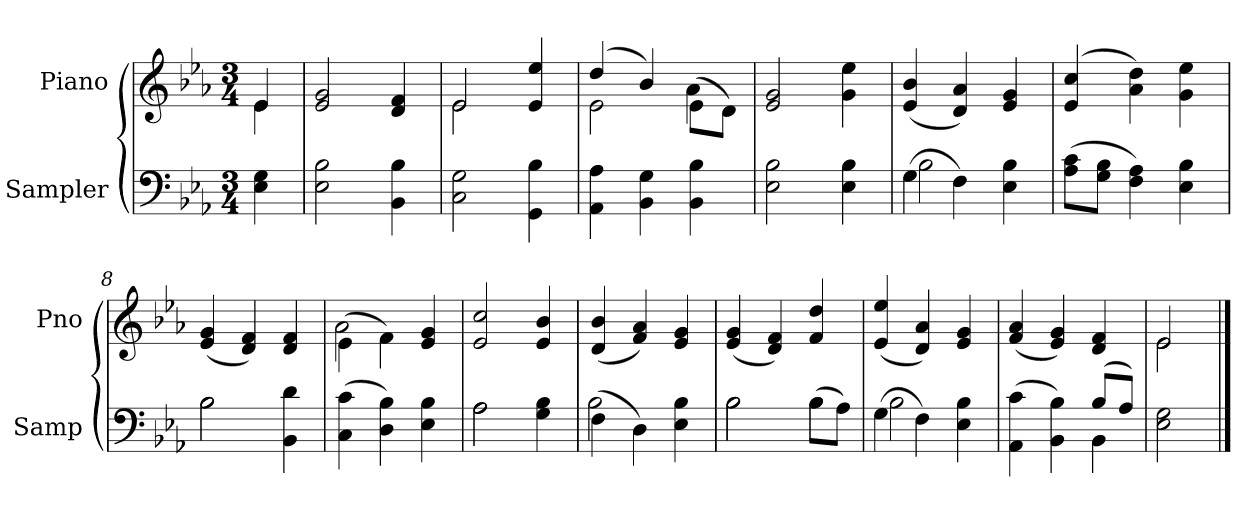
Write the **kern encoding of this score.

**kern	**kern
*part2	*part1
*staff2	*staff1
*I"Sampler	*I"Piano
*I'Samp	*I'Pno
*clefF4	*clefG2
*k[b-e-a-]	*k[b-e-a-]
*E-:	*E-:
*M3/4	*M3/4
=1	=1
*	*^
4E- 4G	4e-/	4e-
*	*v	*v
=2	=2
2E- 2B-	2e- 2g
4BB- 4B-	4d 4f
=3	=3
*	*^
2C 2G	2e-/	2e-
4GG 4B-	4e- 4ee-	4ryy
=4	=4	=4
4AA- 4A-	(4dd/	2e-
4BB- 4G	4b-/)	.
4BB- 4B-	(8e-\L	4a-
.	8d\J)	.
*	*v	*v
=5	=5
2E- 2B-	2e- 2g
4E- 4B-	4g 4ee-
=6	=6
*^	*
(4G\	2B-	(4e- 4b-
4F\)	.	4d 4a-)
4E- 4B-	4ryy	4e- 4g
*v	*v	*
=7	=7
(8A-\ 8c\L	(4e- 4cc
8G\ 8B-\J	.
4F 4A-)	4a- 4dd)
4E- 4B-	4g 4ee-
=8	=8
*^	*
2B-\	2B-	(4e- 4g
.	.	4d 4f)
4BB- 4d	4ryy	4d 4f
*v	*v	*
=9	=9
*	*^
(4C 4c	(4e-\	2a-
4D 4B-)	4f\)	.
4E- 4B-	4e- 4g	4ryy
*	*v	*v
=10	=10
*^	*
2A-\	2A-	2e- 2cc
4G 4B-	4ryy	4e- 4b-
=11	=11	=11
(4F\	2B-	(4d 4b-
4D\)	.	4f 4a-)
4E- 4B-	4ryy	4e- 4g
=12	=12	=12
2B-\	2B-	(4e- 4g
.	.	4d 4f)
(8B-\L	4B-	4f 4dd
8A-\J)	.	.
=13	=13	=13
(4G\	2B-	(4e- 4ee-
4F\)	.	4d 4a-)
4E- 4B-	4ryy	4e- 4g
=14	=14	=14
(4AA- 4c	2ryy	(4f 4a-
4BB- 4B-)	.	4e- 4g)
(8B-/L	4BB-	4d 4f
8A-/J)	.	.
*v	*v	*
=15	=15
*	*^
2E- 2G	2e-/	2e-
*	*v	*v
==	==
*-	*-
